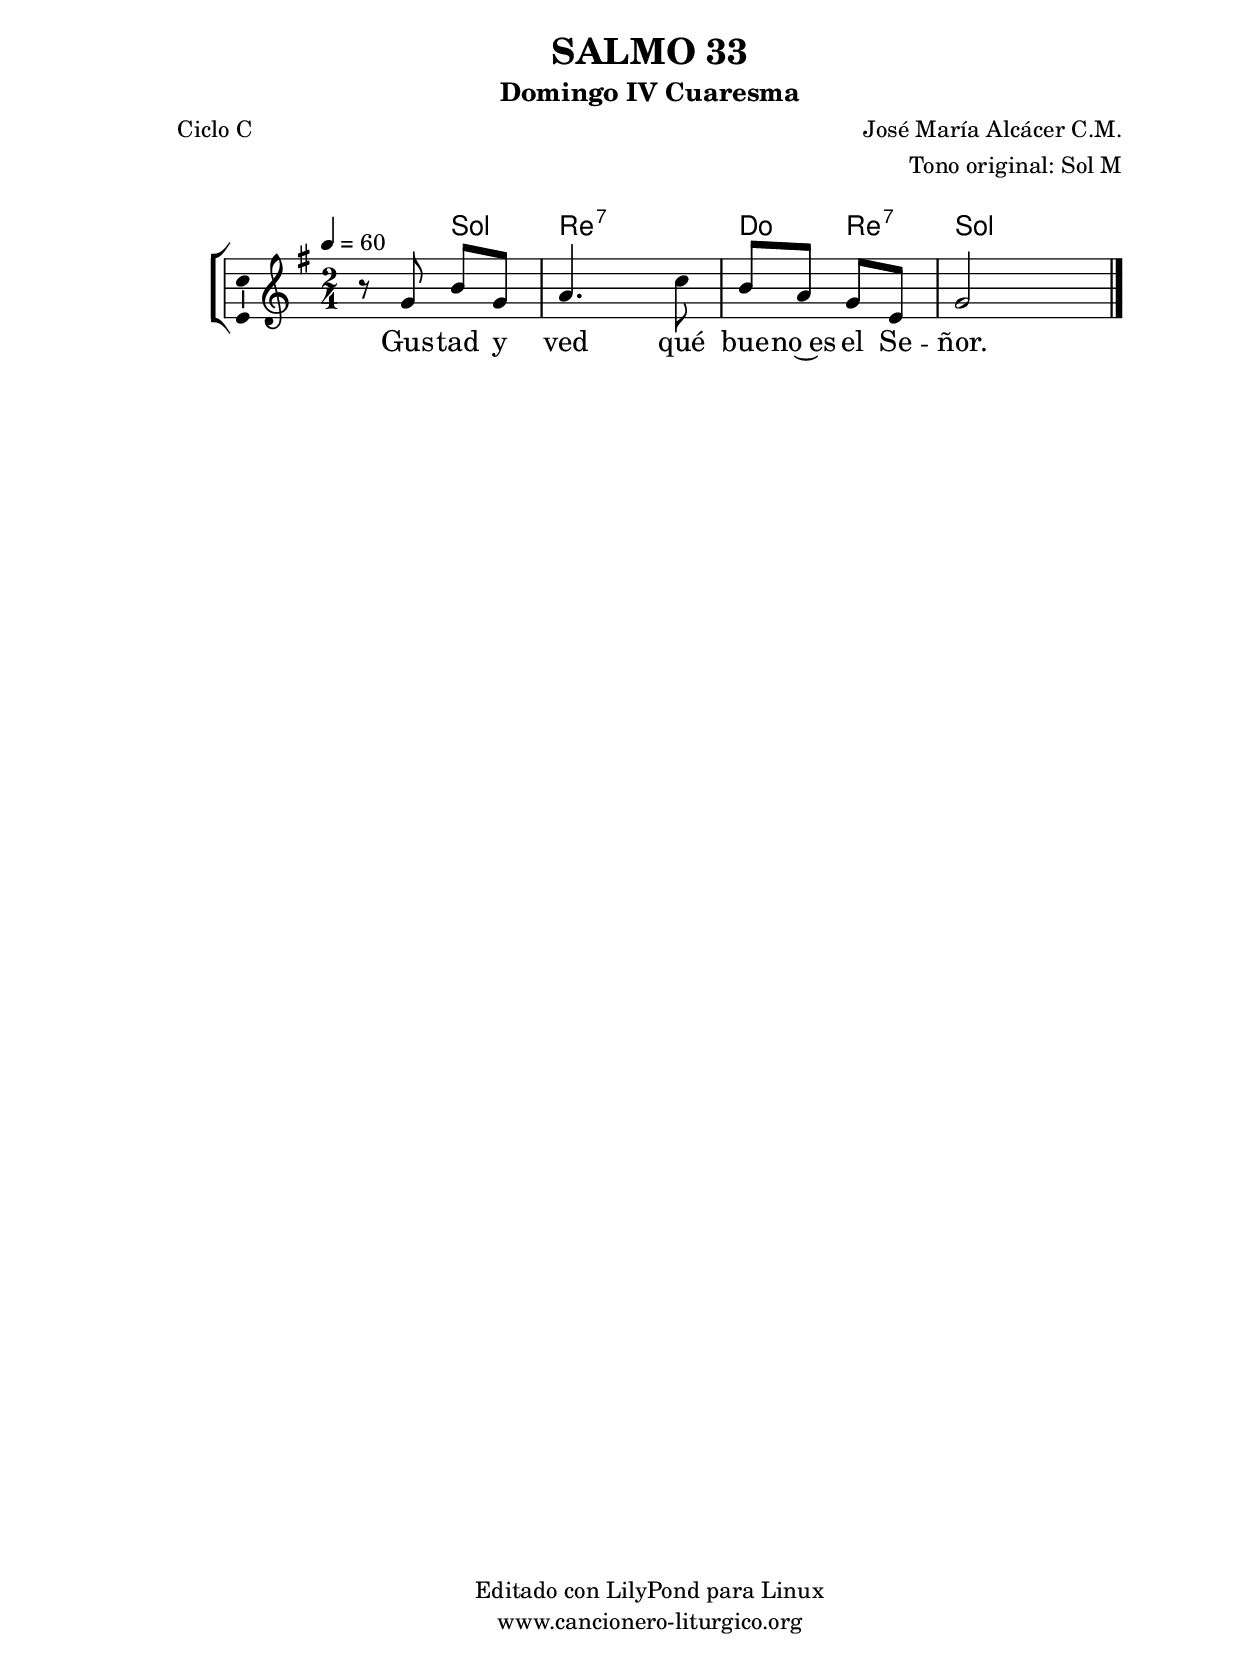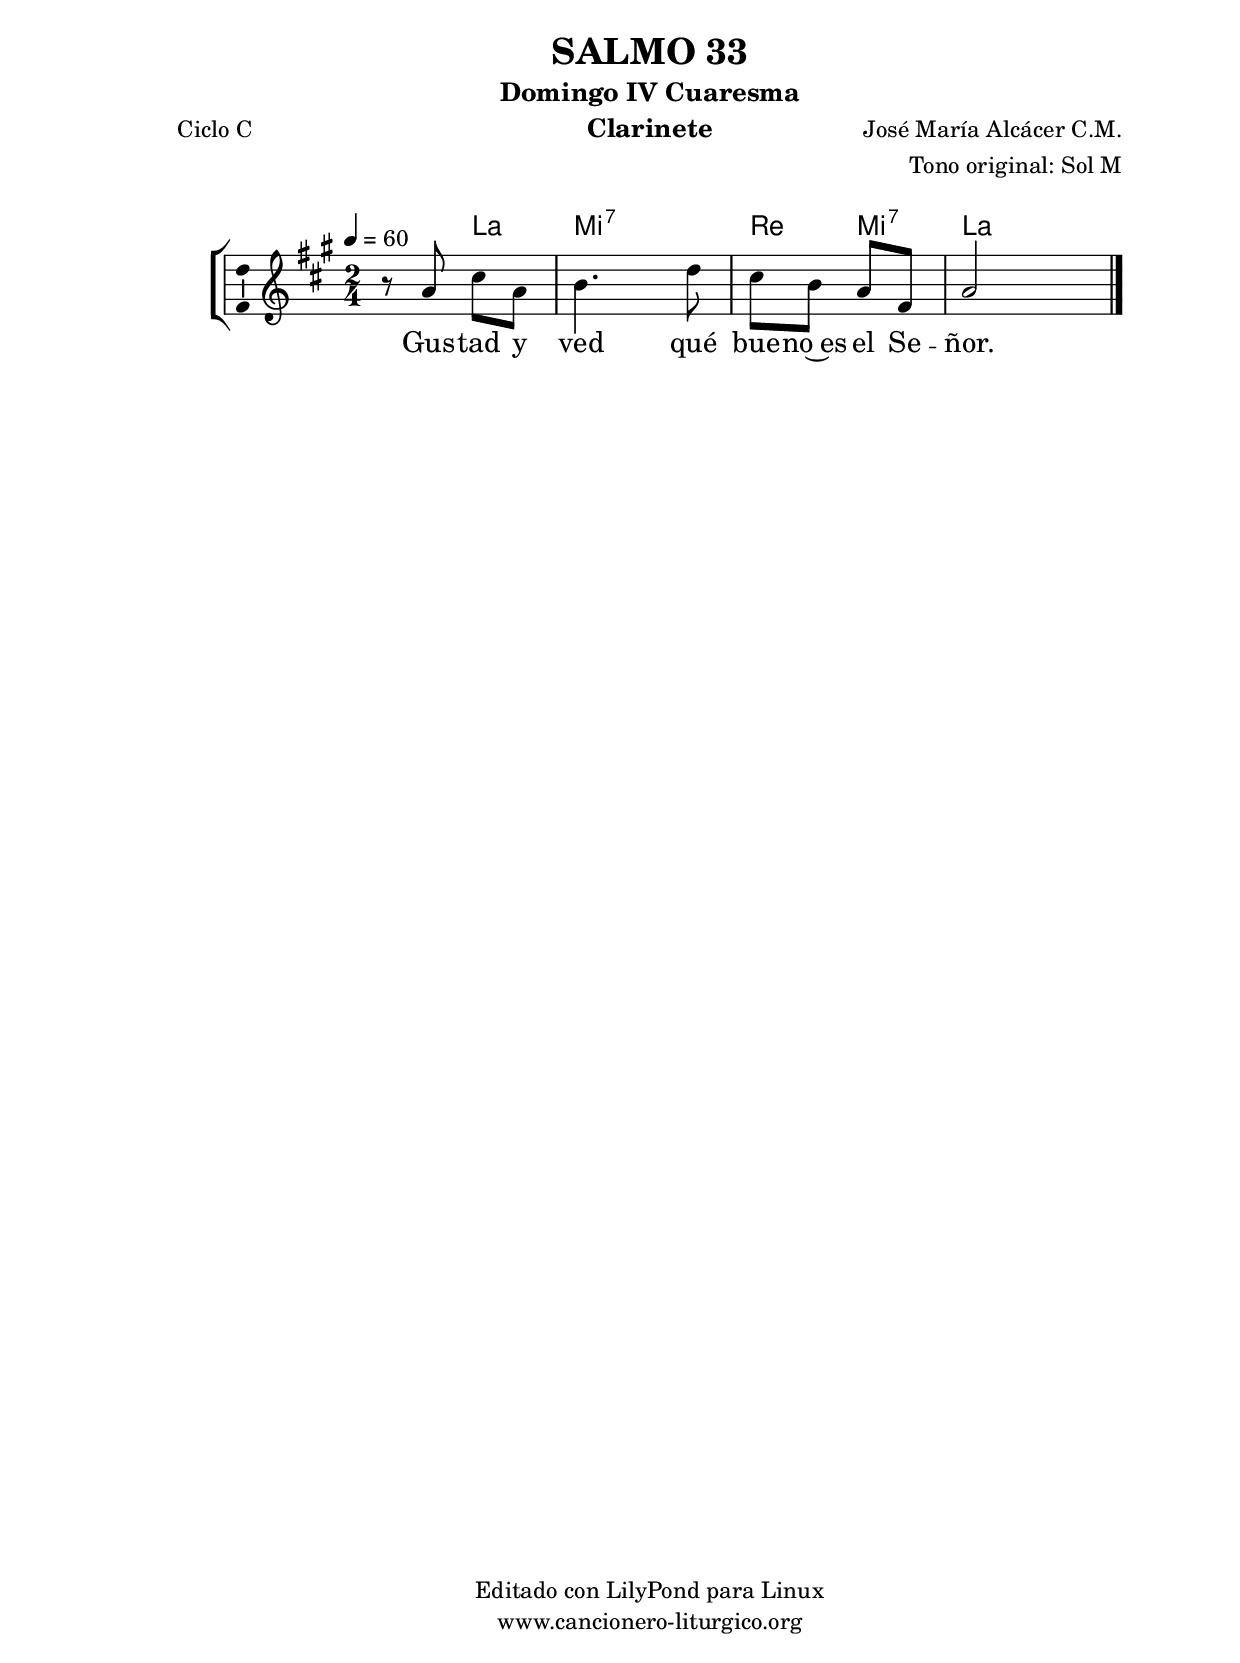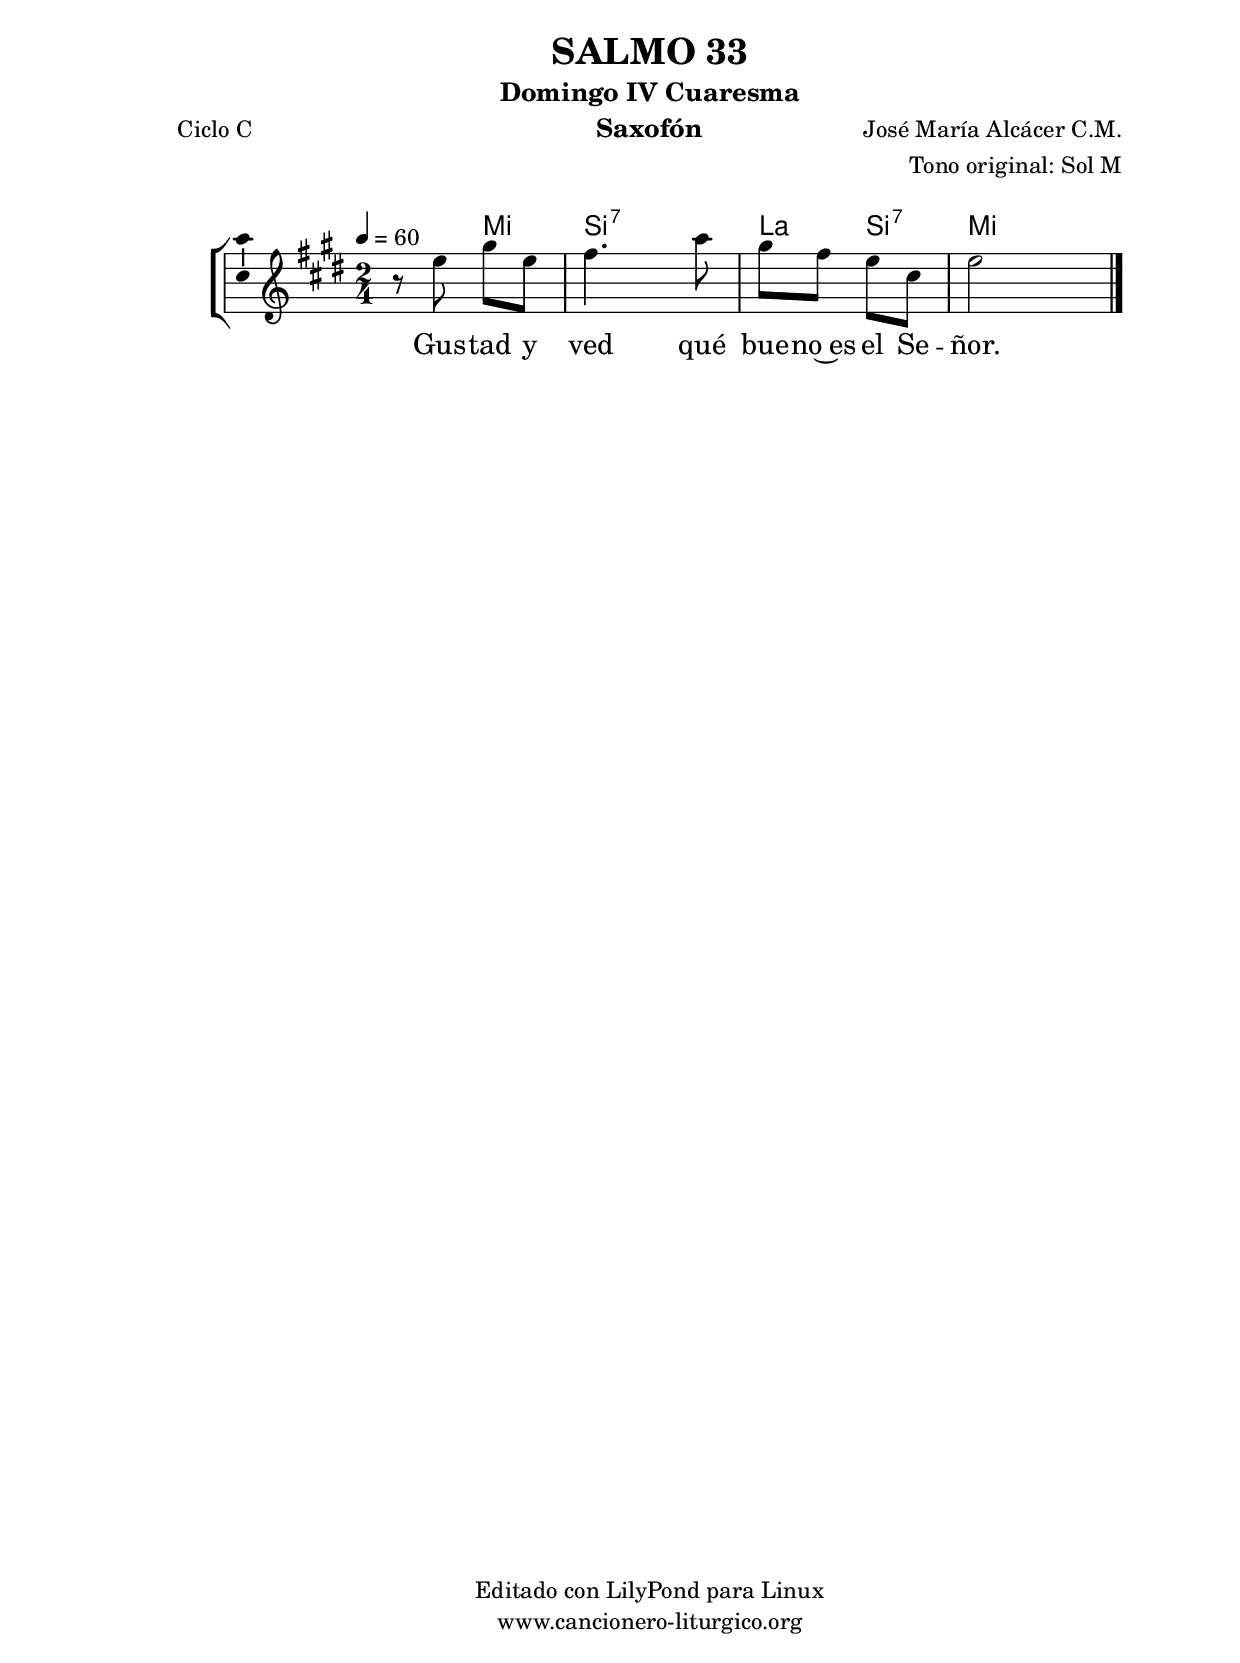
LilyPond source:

%
%para convertir .midi en .wav:
%timidity filename.midi -Ow -o finename.wav
%
%
%Para convertir de .wav a .mp3:
%lame -h -m j filename.wav
%
%
%para escuchar el midi:
%timidity nombrefichero.midi
%


%versión de lilypond para la que se ha escrito esta partitura:
\version "2.16.0"

	%Tamaño papel
	#(set-default-paper-size "a4")
	%Tamaño partitura
	#(set-global-staff-size 20)
	%No responde al pulsar sobre una nota
	#(ly:set-option 'point-and-click #f)

%parámetros del encabezamiento:
\header {
	title = "SALMO 33"
	subtitle = "Domingo IV Cuaresma"
	composer = "José María Alcácer C.M."
	poet = "Ciclo C"
	meter = ""
	arranger = "Tono original: Sol M"
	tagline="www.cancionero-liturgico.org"
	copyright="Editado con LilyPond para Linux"
	}

%parámetros asociados al papel:
\paper  {
	oddHeaderMarkup = \markup {\fill-line { \on-the-fly #not-first-page \fromproperty #'header:title \on-the-fly #not-first-page \fromproperty #'header:composer }}
	evenHeaderMarkup = \markup {\fill-line { \fromproperty #'header:composer \fromproperty #'header:title }}
	#(set-paper-size "a4")
	print-page-number = ##f
	first-page-number = 1
	print-first-page-number = ##f
%	head-separation = 3.0 \cm
	top-margin = 2.0 \cm
	bottom-margin = 0.5\cm
%%%	bottom-margin = -1.0\cm
	left-margin = 3.0 \cm
	line-width = 16.0 \cm 
	indent = 8\mm
	interscoreline = 2.\mm
	between-system-space = 15\mm
%	para que las partituras no llenen la hoja:
	ragged-bottom = ##t
%	idem para la última hoja:
	ragged-last-bottom = ##f
%	para que las partituras llenen el ancho del papel:
	ragged-last = ##f
	after-title-space = 2.5 \cm
%page-count=1
%system-count=8

	%Flexible Vertical Spacing
%	markup-markup-spacing =
%	#'((basic-distance . 15) (minimum-distance . 15) (padding . 3))
	markup-system-spacing =
	#'((basic-distance . 15) (minimum-distance . 15) (padding . 3))
	system-system-spacing =
	#'((basic-distance . 15) (minimum-distance . 15) (padding . 3))
	score-system-spacing =
	#'((basic-distance . 15) (minimum-distance . 15) (padding . 5))
%	top-system-spacing = % header
%	#'((basic-distance . 8) (minimum-distance . 0) (padding . 3))
%	top-markup-spacing =
%	#'((basic-distance . 20) (minimum-distance . 20) (padding . 3))
	last-bottom-spacing = % footer
	#'((basic-distance . 5) (minimum-distance . 5) (padding . 3))
%	score-markup-spacing =
%	#'((basic-distance . 16) (minimum-distance . 13) (padding . 3))

	}


%parámetros que afectan a toda la partitura:
global =  {
	%clave de sol (G):
	\clef G
	%armadura:
%	\transpose ees c
	\key g \major
	\tempo 4=60
	\set Score.tempoHideNote = ##f
	}


acordes = {
	\italianChords
	\chordmode {
%	\transpose ees c
{

s4 g4 d:7 s c d:7 g s

	}
	}
}

melodia = 
%\transpose ees c
{
	\relative c''{
	\time 2/4

r8 g8 b g
a4. c8
b8 a g e
g2

	\bar "|."
	}
	}


texto = \lyricmode {
Gus -- tad y ved qué bue -- no~es el Se -- ñor.
	}


acordesStaff = \context ChordNames = acordesStaff <<
	\set chordChanges = ##t
	\acordes
	>>


vozStaff = \context Voice = vozStaff
\with {\consists "Ambitus_engraver"}
<<
%	\set Staff.instrumentName = ""
%	\set Staff.shortInstrumentName = ""
%	\set Staff.midiInstrument = #"clarinet"
%	\set Staff.midiInstrument = #"cello"
%	\set Staff.midiInstrument = #"flute"
	\set Staff.midiInstrument = #"electric guitar (jazz)"
%	\set Staff.midiInstrument = #"english horn"
%	\set Staff.midiInstrument = #"violin"
%	\set Staff.midiInstrument = #"glockenspiel"
	\set Staff.midiMinimumVolume = #0.7
	\set Staff.midiMaximumVolume = #0.9
	\global
	\melodia
	>>


textoStaff = \context Lyrics = textoStaff <<
	\lyricsto vozStaff \texto
	>>

\book {
	\score {
		\context ChoirStaff {
			\override StaffGroup.SystemStartBracket #'collapse-height = #1
			\override Score.SystemStartBar #'collapse-height = #1
			<<
			\acordesStaff
			\vozStaff
			\textoStaff
			>>
			}
		\layout {
	    		\context {
				\Lyrics
				\override LyricText #'font-size = #2
				}
	   		 \context {
				\Score
				%fontSize = #3
				\override StaffSymbol #'staff-space = #(magstep +3)
				%\override Beam #'thickness = #0.55
				%\override SpacingSpanner #'spacing-increment = #1.0
				%\override Slur #'height-limit = #1.5
				}
			}
		}
	\score {
		\unfoldRepeats
		\context ChoirStaff {
			<<
			\acordesStaff
			\vozStaff
			>>
			}
		\midi {
	  		\context {
	  			\Score
				tempoWholesPerMinute = #(ly:make-moment 70 4)
				}
			}
		}
	}

%Partitura para clarinete
#(define output-suffix "C")
\book {
	\header{
		instrument = "Clarinete"
		}
	\score {
		\context ChoirStaff {
			\override StaffGroup.SystemStartBracket #'collapse-height = #1
			\override Score.SystemStartBar #'collapse-height = #1
\transpose c d
			<<
			\acordesStaff
			\vozStaff
			\textoStaff
			>>
			}
		\layout {
	    		\context {
				\Lyrics
				\override LyricText #'font-size = #2
				}
	   		 \context {
				\Score
				%fontSize = #3
				\override StaffSymbol #'staff-space = #(magstep +3)
				%\override Beam #'thickness = #0.55
				%\override SpacingSpanner #'spacing-increment = #1.0
				%\override Slur #'height-limit = #1.5
				}
			}
		}
	}

%Partitura para saxofón
#(define output-suffix "S")
\book {
	\header{
		instrument = "Saxofón"
		}
	\score {
		\context ChoirStaff {
			\override StaffGroup.SystemStartBracket #'collapse-height = #1
			\override Score.SystemStartBar #'collapse-height = #1
\transpose c a
			<<
			\acordesStaff
			\vozStaff
			\textoStaff
			>>
			}
		\layout {
	    		\context {
				\Lyrics
				\override LyricText #'font-size = #2
				}
	   		 \context {
				\Score
				%fontSize = #3
				\override StaffSymbol #'staff-space = #(magstep +3)
				%\override Beam #'thickness = #0.55
				%\override SpacingSpanner #'spacing-increment = #1.0
				%\override Slur #'height-limit = #1.5
				}
			}
		}
	}

